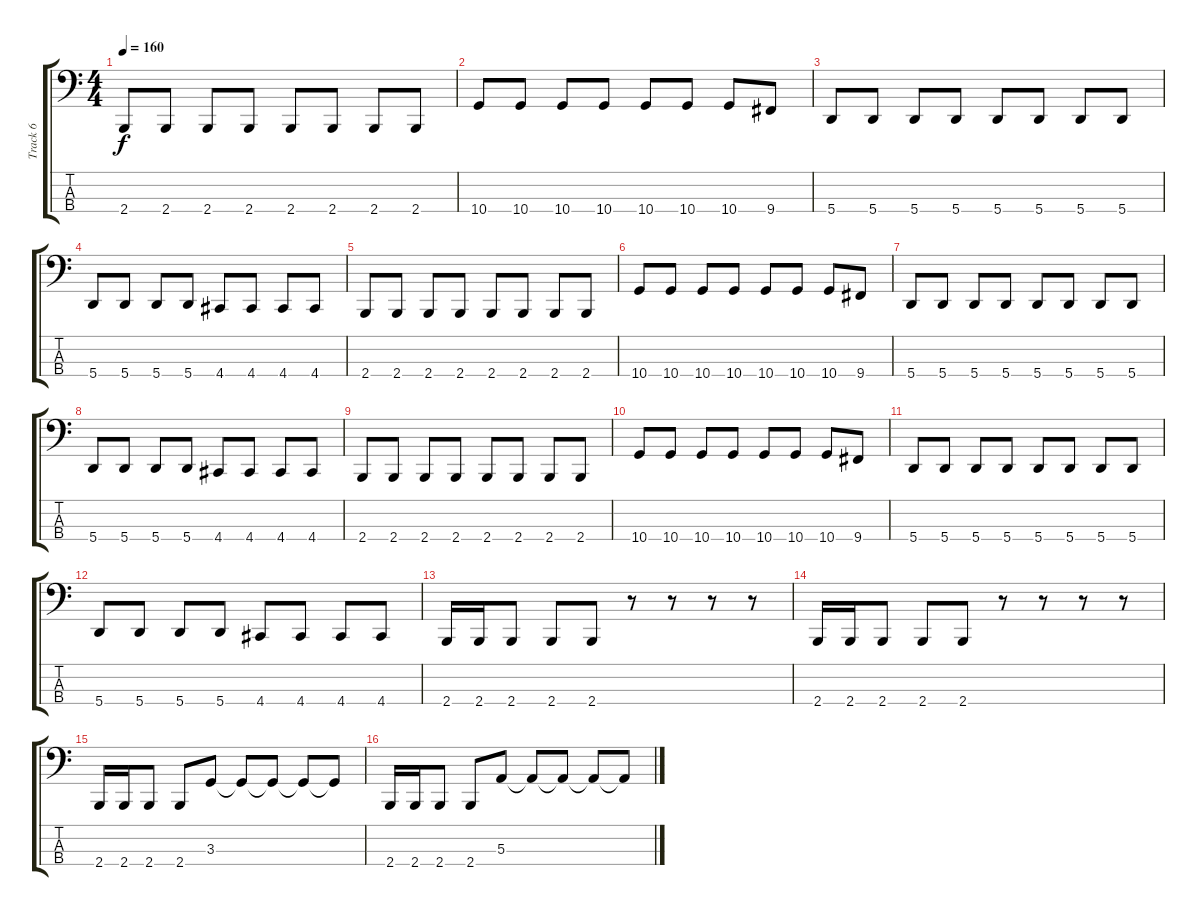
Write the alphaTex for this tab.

\track ("Track 6" "Track 6") {instrument electricbasspick}
\staff {score tabs}
\tuning (D2 A1 E1 A0) {hide}
\ts (4 4)
\tempo 160
\clef f4
\ks c
2.4.8{dy f} 2.4.8 2.4.8 2.4.8 2.4.8 2.4.8 2.4.8 2.4.8 |
10.4.8 10.4.8 10.4.8 10.4.8 10.4.8 10.4.8 10.4.8 9.4.8 |
5.4.8 5.4.8 5.4.8 5.4.8 5.4.8 5.4.8 5.4.8 5.4.8 |
5.4.8 5.4.8 5.4.8 5.4.8 4.4.8 4.4.8 4.4.8 4.4.8 |
2.4.8 2.4.8 2.4.8 2.4.8 2.4.8 2.4.8 2.4.8 2.4.8 |
10.4.8 10.4.8 10.4.8 10.4.8 10.4.8 10.4.8 10.4.8 9.4.8 |
5.4.8 5.4.8 5.4.8 5.4.8 5.4.8 5.4.8 5.4.8 5.4.8 |
5.4.8 5.4.8 5.4.8 5.4.8 4.4.8 4.4.8 4.4.8 4.4.8 |
2.4.8 2.4.8 2.4.8 2.4.8 2.4.8 2.4.8 2.4.8 2.4.8 |
10.4.8 10.4.8 10.4.8 10.4.8 10.4.8 10.4.8 10.4.8 9.4.8 |
5.4.8 5.4.8 5.4.8 5.4.8 5.4.8 5.4.8 5.4.8 5.4.8 |
5.4.8 5.4.8 5.4.8 5.4.8 4.4.8 4.4.8 4.4.8 4.4.8 |
2.4.16 2.4.16 2.4.8 2.4.8 2.4.8 r.8 r.8 r.8 r.8 |
2.4.16 2.4.16 2.4.8 2.4.8 2.4.8 r.8 r.8 r.8 r.8 |
2.4.16 2.4.16 2.4.8 2.4.8 3.3.8 3.3{t}.8 3.3{t}.8 3.3{t}.8 3.3{t}.8 |
2.4.16 2.4.16 2.4.8 2.4.8 5.3.8 5.3{t}.8 5.3{t}.8 5.3{t}.8 5.3{t}.8
